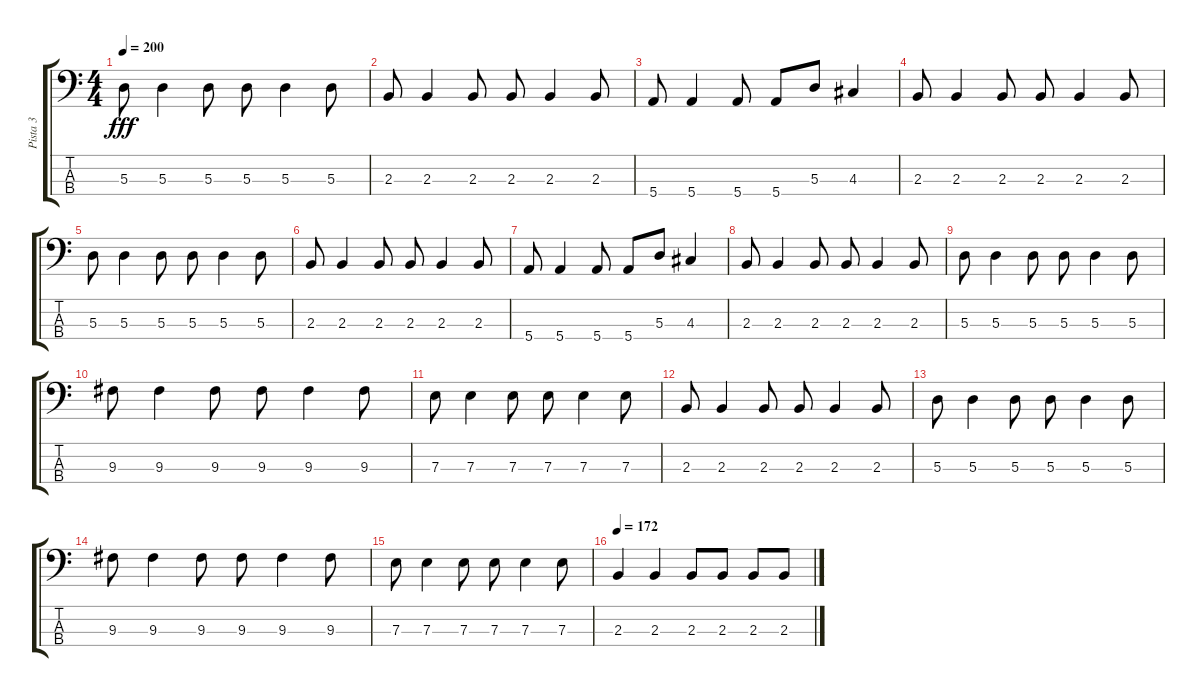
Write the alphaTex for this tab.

\track ("Pista 3" "Pista 3") {instrument electricbasspick}
\staff {score tabs}
\tuning (G2 D2 A1 E1) {hide}
\ts (4 4)
\tempo 200
\clef f4
\ks c
5.3.8{dy fff} 5.3.4 5.3.8 5.3.8 5.3.4 5.3.8 |
2.3.8 2.3.4 2.3.8 2.3.8 2.3.4 2.3.8 |
5.4.8 5.4.4 5.4.8 5.4.8 5.3.8 4.3.4 |
2.3.8 2.3.4 2.3.8 2.3.8 2.3.4 2.3.8 |
5.3.8 5.3.4 5.3.8 5.3.8 5.3.4 5.3.8 |
2.3.8 2.3.4 2.3.8 2.3.8 2.3.4 2.3.8 |
5.4.8 5.4.4 5.4.8 5.4.8 5.3.8 4.3.4 |
2.3.8 2.3.4 2.3.8 2.3.8 2.3.4 2.3.8 |
5.3.8 5.3.4 5.3.8 5.3.8 5.3.4 5.3.8 |
9.3.8 9.3.4 9.3.8 9.3.8 9.3.4 9.3.8 |
7.3.8 7.3.4 7.3.8 7.3.8 7.3.4 7.3.8 |
2.3.8 2.3.4 2.3.8 2.3.8 2.3.4 2.3.8 |
5.3.8 5.3.4 5.3.8 5.3.8 5.3.4 5.3.8 |
9.3.8 9.3.4 9.3.8 9.3.8 9.3.4 9.3.8 |
7.3.8 7.3.4 7.3.8 7.3.8 7.3.4 7.3.8 |
\tempo 172
2.3.4 2.3.4 2.3.8 2.3.8 2.3.8 2.3.8
